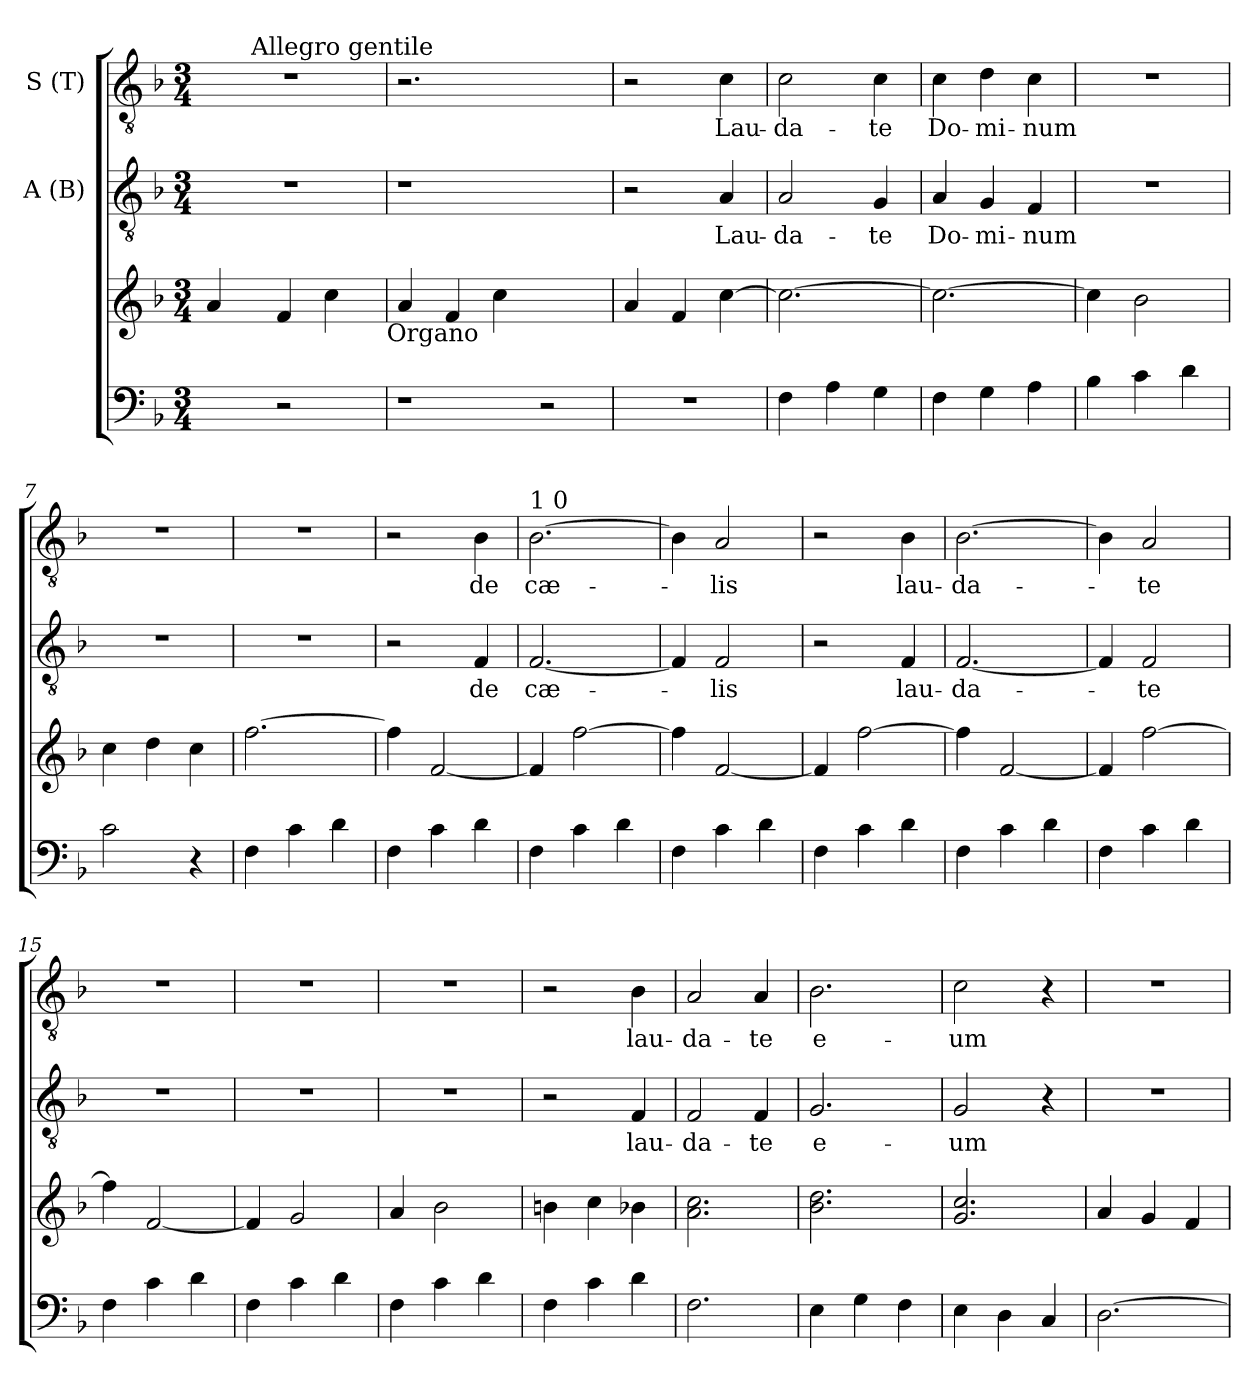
**kern	**kern	**kern	**text	**kern	**text
*part3	*part3	*part2	*part2	*part1	*part1
*staff4	*staff3	*staff2	*staff2	*staff1	*staff1
*	*	*I"A (B)	*	*I"S (T)	*
*clefF4	*clefG2	*clefGv2	*	*clefGv2	*
*k[b-]	*k[b-]	*k[b-]	*	*k[b-]	*
*F:	*F:	*F:	*	*F:	*
*M3/4	*M3/4	*M3/4	*	*M3/4	*
=1	=1	=1	=1	=1	=1
*	*^	*	*	*	*
!	!	!	!LO:N:vis=1	!	!LO:N:vis=1	!
*	*	*	*	*	*^	*
4ryy	4a/	2ryy	2.r	.	2.r	8ryy	.
.	.	.	.	.	.	32ryy	.
!	!	!	!	!	!	!LO:TX:a:t=Allegro gentile	!
.	.	.	.	.	.	2ryy	.
2r	4f/	.	.	.	.	.	.
.	4ryy	4cc\	.	.	.	.	.
.	.	.	.	.	.	16.ryy	.
!	!	!LO:TX:b:t=Organo	!	!	!	!	!
=2	=2	=2	=2	=2	=2	=2	=2
!LO:N:vis=1	!	!	!LO:N:vis=1	!	!LO:N:vis=1	!	!
*	*v	*v	*	*	*v	*v	*
2.r	4a/	2.r	.	2.r	.
.	4f/	.	.	.	.
.	4cc\	.	.	.	.
2r	2ryy	2ryy	.	2ryy	.
=3	=3	=3	=3	=3	=3
!LO:N:vis=1	!	!	!	!	!
2.r	4a/	2r	.	2r	.
.	4f/	.	.	.	.
!	!	!	!LO:LY:b	!	!LO:LY:b
.	[>4cc\	4A/	Lau-	4c\	Lau-
=4	=4	=4	=4	=4	=4
!	!	!	!LO:LY:b	!	!LO:LY:b
4F\	2.cc\_	2A/	-da-	2c\	-da-
4A\	.	.	.	.	.
!	!	!	!LO:LY:b	!	!LO:LY:b
4G\	.	4G/	-te	4c\	-te
=5	=5	=5	=5	=5	=5
!	!	!	!LO:LY:b	!	!LO:LY:b
4F\	2.cc\_	4A/	Do-	4c\	Do-
!	!	!	!LO:LY:b	!	!LO:LY:b
4G\	.	4G/	-mi-	4d\	-mi-
!	!	!	!LO:LY:b	!	!LO:LY:b
4A\	.	4F/	-num	4c\	-num
=6	=6	=6	=6	=6	=6
!	!	!LO:N:vis=1	!	!LO:N:vis=1	!
4B-\	4cc\]	2.r	.	2.r	.
4c\	2b-\	.	.	.	.
4d\	.	.	.	.	.
=7	=7	=7	=7	=7	=7
!	!	!LO:N:vis=1	!	!LO:N:vis=1	!
2c\	4cc\	2.r	.	2.r	.
.	4dd\	.	.	.	.
4r	4cc\	.	.	.	.
=8	=8	=8	=8	=8	=8
!	!	!LO:N:vis=1	!	!LO:N:vis=1	!
4F\	[>2.ff\	2.r	.	2.r	.
4c\	.	.	.	.	.
4d\	.	.	.	.	.
=9	=9	=9	=9	=9	=9
4F\	4ff\]	2r	.	2r	.
4c\	[<2f/	.	.	.	.
!	!	!	!LO:LY:b	!	!LO:LY:b
4d\	.	4F/	de	4B-\	de
!!LO:LB:g=z
=10	=10	=10	=10	=10	=10
!	!	!	!	!LO:TX:a:t=1 0	!
!	!	!	!LO:LY:b	!	!LO:LY:b
4F\	4f/]	[<2.F/	cæ-	[>2.B-\	cæ-
4c\	[>2ff\	.	.	.	.
4d\	.	.	.	.	.
=11	=11	=11	=11	=11	=11
4F\	4ff\]	4F/]	.	4B-\]	.
!	!	!	!LO:LY:b	!	!LO:LY:b
4c\	[<2f/	2F/	-lis	2A/	-lis
4d\	.	.	.	.	.
=12	=12	=12	=12	=12	=12
4F\	4f/]	2r	.	2r	.
4c\	[>2ff\	.	.	.	.
!	!	!	!LO:LY:b	!	!LO:LY:b
4d\	.	4F/	lau-	4B-\	lau-
=13	=13	=13	=13	=13	=13
!	!	!	!LO:LY:b	!	!LO:LY:b
4F\	4ff\]	[<2.F/	-da-	[>2.B-\	-da-
4c\	[<2f/	.	.	.	.
4d\	.	.	.	.	.
=14	=14	=14	=14	=14	=14
4F\	4f/]	4F/]	.	4B-\]	.
!	!	!	!LO:LY:b	!	!LO:LY:b
4c\	[>2ff\	2F/	-te	2A/	-te
4d\	.	.	.	.	.
=15	=15	=15	=15	=15	=15
!	!	!LO:N:vis=1	!	!LO:N:vis=1	!
4F\	4ff\]	2.r	.	2.r	.
4c\	[<2f/	.	.	.	.
4d\	.	.	.	.	.
=16	=16	=16	=16	=16	=16
!	!	!LO:N:vis=1	!	!LO:N:vis=1	!
4F\	4f/]	2.r	.	2.r	.
4c\	2g/	.	.	.	.
4d\	.	.	.	.	.
=17	=17	=17	=17	=17	=17
!	!	!LO:N:vis=1	!	!LO:N:vis=1	!
4F\	4a/	2.r	.	2.r	.
4c\	2b-\	.	.	.	.
4d\	.	.	.	.	.
=18	=18	=18	=18	=18	=18
4F\	4bn\	2r	.	2r	.
4c\	4cc\	.	.	.	.
!	!	!	!LO:LY:b	!	!LO:LY:b
4d\	4b-X\	4F/	lau-	4B-\	lau-
=19	=19	=19	=19	=19	=19
!	!	!	!LO:LY:b	!	!LO:LY:b
2.F\	2.a\ 2.cc\	2F/	-da-	2A/	-da-
!	!	!	!LO:LY:b	!	!LO:LY:b
.	.	4F/	-te	4A/	-te
=20	=20	=20	=20	=20	=20
!	!	!	!LO:LY:b	!	!LO:LY:b
4E\	2.b-\ 2.dd\	2.G/	e-	2.B-\	e-
4G\	.	.	.	.	.
4F\	.	.	.	.	.
=21	=21	=21	=21	=21	=21
!	!	!	!LO:LY:b	!	!LO:LY:b
4E\	2.g/ 2.cc/	2G/	-um	2c\	-um
4D\	.	.	.	.	.
4C/	.	4r	.	4r	.
!!LO:LB:g=z
=22	=22	=22	=22	=22	=22
!	!	!LO:N:vis=1	!	!LO:N:vis=1	!
[>2.D\	4a/	2.r	.	2.r	.
.	4g/	.	.	.	.
.	4f/	.	.	.	.
=	=	=	=	=	=
*-	*-	*-	*-	*-	*-
